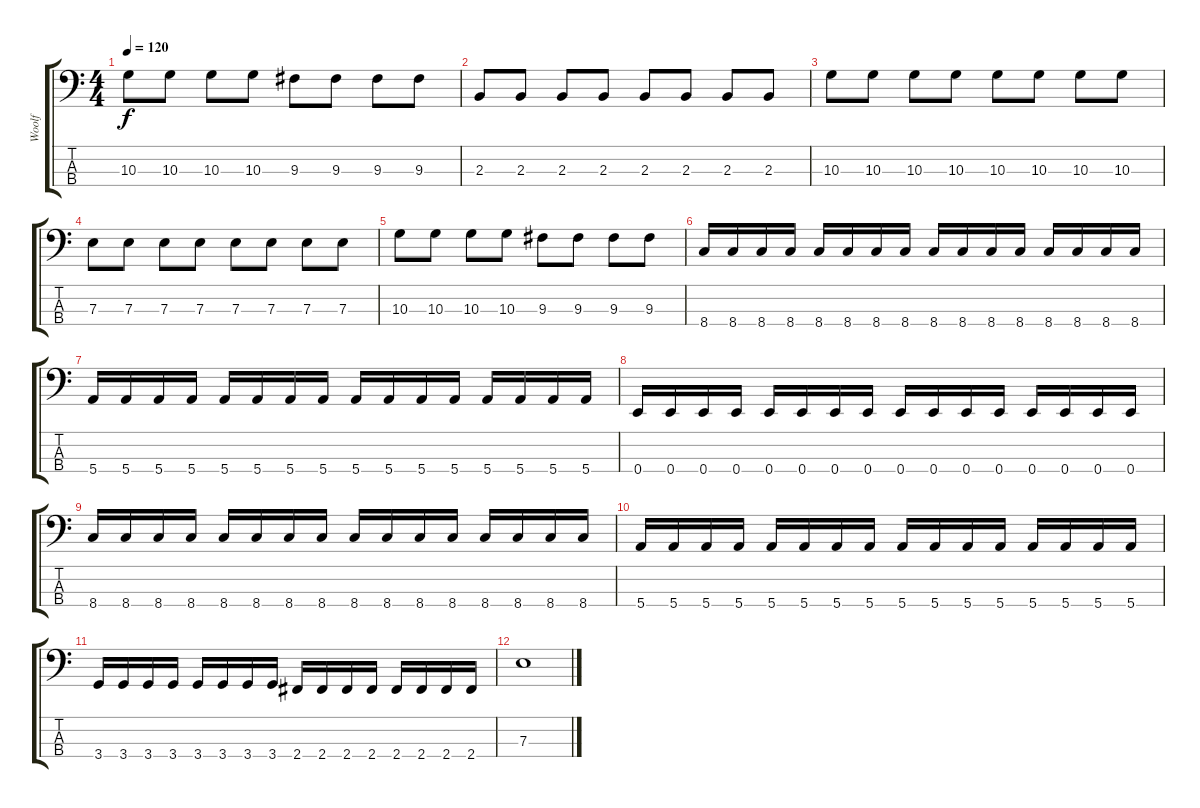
\track ("Woolf" "Woolf") {instrument electricbasspick}
\staff {score tabs}
\tuning (G2 D2 A1 E1) {hide}
\ts (4 4)
\tempo 120
\clef f4
\ks c
10.3.8{dy f} 10.3.8 10.3.8 10.3.8 9.3.8 9.3.8 9.3.8 9.3.8 |
2.3.8 2.3.8 2.3.8 2.3.8 2.3.8 2.3.8 2.3.8 2.3.8 |
10.3.8 10.3.8 10.3.8 10.3.8 10.3.8 10.3.8 10.3.8 10.3.8 |
7.3.8 7.3.8 7.3.8 7.3.8 7.3.8 7.3.8 7.3.8 7.3.8 |
10.3.8 10.3.8 10.3.8 10.3.8 9.3.8 9.3.8 9.3.8 9.3.8 |
8.4.16 8.4.16 8.4.16 8.4.16 8.4.16 8.4.16 8.4.16 8.4.16 8.4.16 8.4.16 8.4.16 8.4.16 8.4.16 8.4.16 8.4.16 8.4.16 |
5.4.16 5.4.16 5.4.16 5.4.16 5.4.16 5.4.16 5.4.16 5.4.16 5.4.16 5.4.16 5.4.16 5.4.16 5.4.16 5.4.16 5.4.16 5.4.16 |
0.4.16 0.4.16 0.4.16 0.4.16 0.4.16 0.4.16 0.4.16 0.4.16 0.4.16 0.4.16 0.4.16 0.4.16 0.4.16 0.4.16 0.4.16 0.4.16 |
8.4.16 8.4.16 8.4.16 8.4.16 8.4.16 8.4.16 8.4.16 8.4.16 8.4.16 8.4.16 8.4.16 8.4.16 8.4.16 8.4.16 8.4.16 8.4.16 |
5.4.16 5.4.16 5.4.16 5.4.16 5.4.16 5.4.16 5.4.16 5.4.16 5.4.16 5.4.16 5.4.16 5.4.16 5.4.16 5.4.16 5.4.16 5.4.16 |
3.4.16 3.4.16 3.4.16 3.4.16 3.4.16 3.4.16 3.4.16 3.4.16 2.4.16 2.4.16 2.4.16 2.4.16 2.4.16 2.4.16 2.4.16 2.4.16 |
7.3.1
